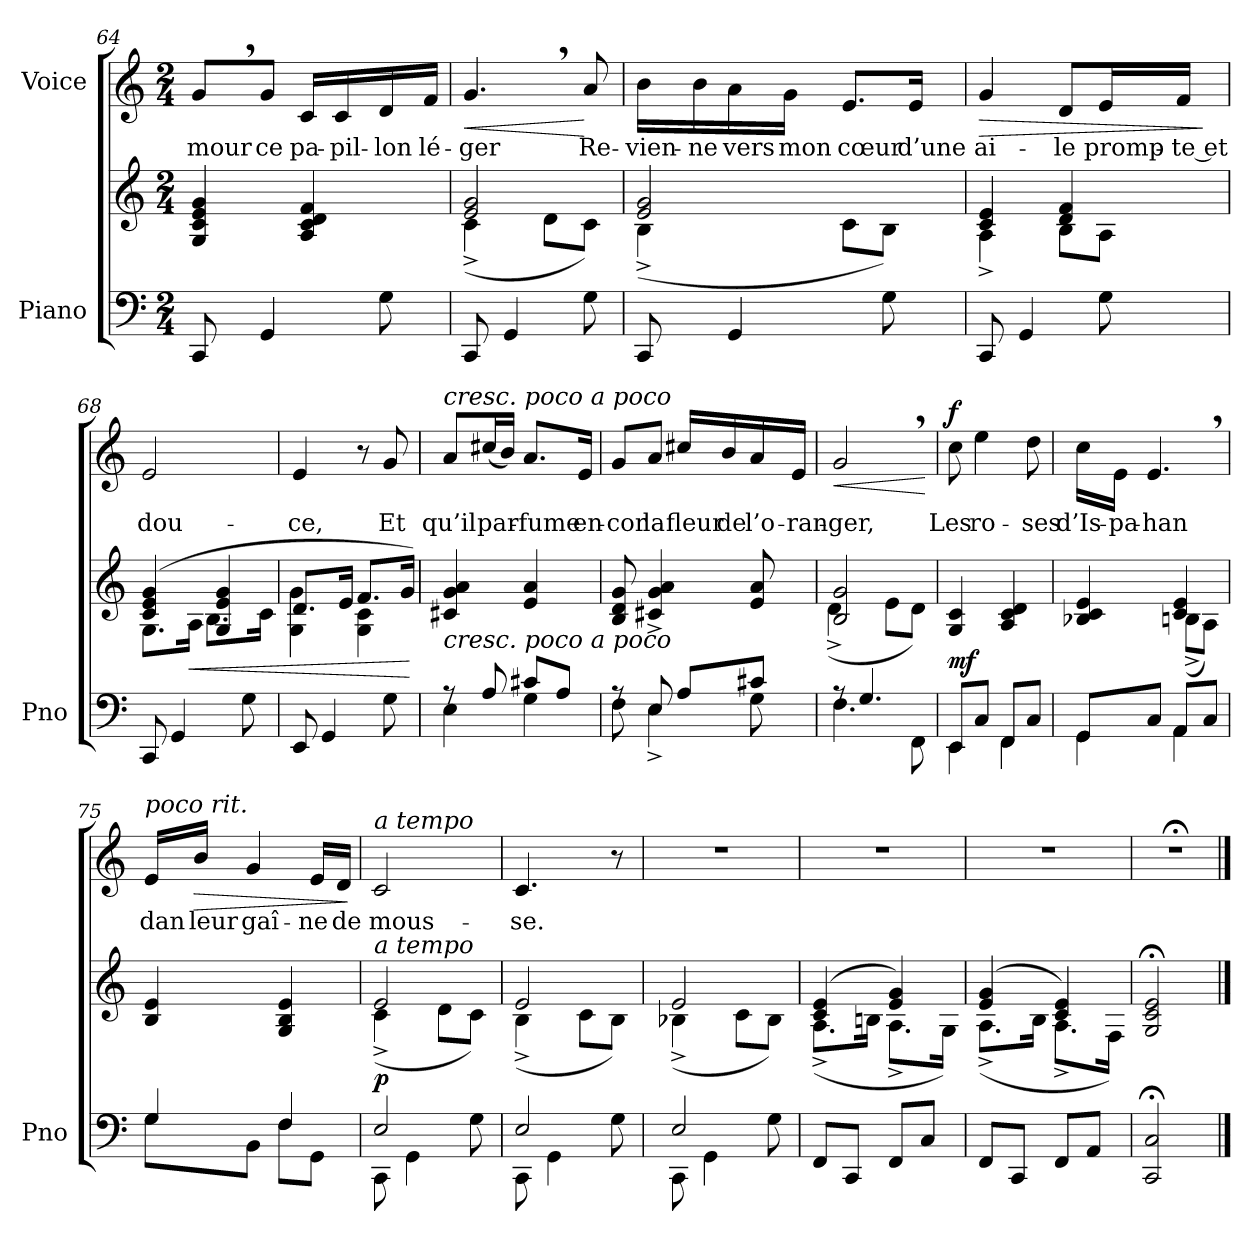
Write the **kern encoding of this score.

**kern	**kern	**dynam	**kern	**text	**dynam
*part2	*part2	*part2	*part1	*part1	*part1
*staff3	*staff2	*staff2/3	*staff1	*staff1	*staff1
*I"Piano	*	*	*I"Voice	*	*
*I'Pno	*	*	*	*	*
*clefF4	*clefG2	*	*clefG2	*	*
*k[]	*k[]	*	*k[]	*	*
*M2/4	*M2/4	*	*M2/4	*	*
=64	=64	=64	=64	=64	=64
!	!	!	!	!LO:LY:b	!
8CC/	4G/ 4c/ 4e/ 4g/	.	8g,/L	-mour	.
!	!	!	!	!LO:LY:b	!
4GG/	.	.	8g/J	ce	.
!	!	!	!	!LO:LY:b	!
.	4A/ 4c/ 4d/ 4f/	.	16c/LL	pa-	.
!	!	!	!	!LO:LY:b	!
.	.	.	16c/	-pil-	.
!	!	!	!	!LO:LY:b	!
8G\	.	.	16d/	-lon	.
!	!	!	!	!LO:LY:b	!
.	.	.	16f/JJ	lé-	.
!!LO:PB:g=z
=65	=65	=65	=65	=65	=65
*	*^	*	*	*	*
!	!	!	!	!	!LO:LY:b	!LO:HP:b
8CC/	2e/ 2g/	(<4c^\	.	4.g,/	-ger	<
4GG/	.	.	.	.	.	.
.	.	8d\L	.	.	.	.
!	!	!	!	!	!LO:LY:b	!
8G\	.	8c\J)	.	8a/	Re-	[
=66	=66	=66	=66	=66	=66	=66
!	!	!	!	!	!LO:LY:b	!
8CC/	2e/ 2g/	(<4B^\	.	16b\LL	-vien-	.
!	!	!	!	!	!LO:LY:b	!
.	.	.	.	16b\	-ne	.
!	!	!	!	!	!LO:LY:b	!
4GG/	.	.	.	16a\	vers	.
!	!	!	!	!	!LO:LY:b	!
.	.	.	.	16g\JJ	mon	.
!	!	!	!	!	!LO:LY:b	!
.	.	8c\L	.	8.e/L	cœur	.
8G\	.	8B\J)	.	.	.	.
!	!	!	!	!	!LO:LY:b	!
.	.	.	.	16e/Jk	d’une	.
=67	=67	=67	=67	=67	=67	=67
!	!	!	!	!	!LO:LY:b	!LO:HP:b
8CC/	4c/ 4e/	4A^\	.	4g/	ai-	>
4GG/	.	.	.	.	.	.
!	!	!	!	!	!LO:LY:b	!
.	4d/ 4f/	8B\L	.	8d/L	-le	.
!	!	!	!	!	!LO:LY:b	!
8G\	.	8A\J	.	16e/L	promp-	.
!	!	!	!	!	!LO:LY:b	!
.	.	.	.	16f/JJ	te et	.
*	*v	*v	*	*	*	*
.	.	.	.	.	]
=68	=68	=68	=68	=68	=68
*	*^	*	*	*	*
!	!	!	!	!	!LO:LY:b	!
8CC/	(>4c/ 4e/ 4g/	8.G\L	.	2e/	dou-	.
4GG/	.	.	.	.	.	.
!	!	!	!LO:HP:b	!	!	!
.	.	16A\Jk	<	.	.	.
.	4G/ 4e/ 4g/	8.B\L	.	.	.	.
8G\	.	.	.	.	.	.
.	.	16c\Jk	.	.	.	.
!!LO:LB:g=z
=69	=69	=69	=69	=69	=69	=69
!	!	!	!	!	!LO:LY:b	!
8EE/	8.d/L	4G\ 4g\	.	4e/	-ce,	.
4GG/	.	.	.	.	.	.
.	16e/Jk	.	.	.	.	.
.	8.f/L	4G\ 4c\	.	8r	.	.
!	!	!	!	!	!LO:LY:b	!
8G\	.	.	.	8g/	Et	.
.	16g/Jk)	.	.	.	.	.
*	*v	*v	*	*	*	*
.	.	[	.	.	.
=70	=70	=70	=70	=70	=70
*^	*	*	*	*	*
!	!	!	!	!LO:TX:a:i:t=cresc. poco a poco	!	!
!LO:TX:a:i:t=cresc. poco a poco	!	!	!	!	!	!
!	!	!	!	!	!LO:LY:b	!
8rA	4E\	4c#X/ 4g/ 4a/	.	8a/L	qu’il	.
!	!	!	!	!	!LO:LY:b	!
8A/	.	.	.	(<16cc#X/L	par-	.
.	.	.	.	16b/JJ)	.	.
!	!	!	!	!	!LO:LY:b	!
8c#X/L	4G\	4e/ 4a/	.	8.a/L	-fume	.
8A/J	.	.	.	.	.	.
!	!	!	!	!	!LO:LY:b	!
.	.	.	.	16e/Jk	en-	.
=71	=71	=71	=71	=71	=71	=71
!	!	!	!	!	!LO:LY:b	!
8rA	8F\	8B/ 8d/ 8g/	.	8g/L	-cor	.
!	!	!	!	!	!LO:LY:b	!
8E/	4E^\	4c#X/^ 4g/^ 4a/^	.	8a/J	la	.
!	!	!	!	!	!LO:LY:b	!
8A/L	.	.	.	16cc#X/LL	fleur	.
!	!	!	!	!	!LO:LY:b	!
.	.	.	.	16b/	de	.
!	!	!	!	!	!LO:LY:b	!
8c#X/J	8G\	8e/ 8a/	.	16a/	l’o-	.
!	!	!	!	!	!LO:LY:b	!
.	.	.	.	16e/JJ	-ran-	.
=72	=72	=72	=72	=72	=72	=72
*	*	*^	*	*	*	*
!	!	!	!	!	!	!LO:LY:b	!LO:HP:b
8rA	4.F\	2B/ 2g/	(<4d^\	.	2g,/	-ger,	<
4.G/	.	.	.	.	.	.	.
.	.	.	8e\L	.	.	.	.
.	8FF\	.	8d\J)	.	.	.	.
*v	*v	*	*	*	*	*	*
*	*v	*v	*	*	*	*
.	.	.	.	.	[
!!LO:LB:g=z
=73	=73	=73	=73	=73	=73
*^	*	*	*	*	*
!	!	!	!LO:DY:a=2	!	!LO:LY:b	!LO:DY:a
8EE/L	4EE\	4G/ 4c/	mf	8cc\	Les	f
!	!	!	!	!	!LO:LY:b	!
8C/J	.	.	.	4ee\	ro-	.
8FF/L	4FF\	4A/ 4c/ 4d/	.	.	.	.
!	!	!	!	!	!LO:LY:b	!
8C/J	.	.	.	8dd\	-ses	.
=74	=74	=74	=74	=74	=74	=74
*	*	*^	*	*	*	*
!	!	!	!	!	!	!LO:LY:b	!
8GG/L	4GG\	4B-X/ 4c/ 4e/	4ryy	.	16cc\LL	d’Is-	.
!	!	!	!	!	!	!LO:LY:b	!
.	.	.	.	.	16e\JJ	-pa-	.
!	!	!	!	!	!	!LO:LY:b	!
8C/J	.	.	.	.	4.e,/	-han	.
8AA/L	4AA\	4c/ 4e/	(<8Bn^\L	.	.	.	.
8C/J	.	.	8A\J)	.	.	.	.
=75	=75	=75	=75	=75	=75	=75	=75
!	!	!	!	!	!LO:TX:a:i:t=poco rit.	!	!
!	!	!LO:TX:a:i:t=poco rit.	!	!	!	!	!
!	!	!	!	!	!	!LO:LY:b	!
*	*	*v	*v	*	*	*	*
4G/	8G\L	4B/ 4e/	.	16e/LL	dan	.
!	!	!	!	!	!LO:LY:b	!LO:HP:b
.	.	.	.	16b/JJ	leur	>
!	!	!	!	!	!LO:LY:b	!
.	8BB\J	.	.	4g/	gaî-	.
4F/	8F\L	4G/ 4B/ 4e/	.	.	.	.
!	!	!	!	!	!LO:LY:b	!
.	8GG\J	.	.	16e/LL	-ne	.
!	!	!	!	!	!LO:LY:b	!
.	.	.	.	16d/JJ	de	.
*v	*v	*	*	*	*	*
.	.	.	.	.	]
=76	=76	=76	=76	=76	=76
*^	*^	*	*	*	*
!	!	!	!	!	!LO:TX:a:i:t=a tempo	!	!
!	!	!LO:TX:a:i:t=a tempo	!	!	!	!	!
!	!	!	!	!LO:DY:a=2	!	!LO:LY:b	!
2E/	8CC\	2e/	(<4c^\	p	2c/	mous-	.
.	4GG\	.	.	.	.	.	.
.	.	.	8d\L	.	.	.	.
.	8G\	.	8c\J)	.	.	.	.
!!LO:PB:g=z
=77	=77	=77	=77	=77	=77	=77	=77
!	!	!	!	!	!	!LO:LY:b	!
2E/	8CC\	2e/	(<4B^\	.	4.c/	-se.	.
.	4GG\	.	.	.	.	.	.
.	.	.	8c\L	.	.	.	.
.	8G\	.	8B\J)	.	8r	.	.
=78	=78	=78	=78	=78	=78	=78	=78
2E/	8CC\	2e/	(<4B-X^\	.	2r	.	.
.	4GG\	.	.	.	.	.	.
.	.	.	8c\L	.	.	.	.
.	8G\	.	8B-\J)	.	.	.	.
*v	*v	*	*	*	*	*	*
=79	=79	=79	=79	=79	=79	=79
8FF/L	(>4c/ 4e/	(<8.A^\L	.	2r	.	.
8CC/J	.	.	.	.	.	.
.	.	16Bn\Jk	.	.	.	.
8FF/L	4e/ 4g/)	8.A^\L	.	.	.	.
8C/J	.	.	.	.	.	.
.	.	16G\Jk)	.	.	.	.
=80	=80	=80	=80	=80	=80	=80
8FF/L	(>4e/ 4g/	(<8.A^\L	.	2r	.	.
8CC/J	.	.	.	.	.	.
.	.	16B\Jk	.	.	.	.
8FF/L	4c/ 4e/)	8.A^\L	.	.	.	.
8AA/J	.	.	.	.	.	.
.	.	16F\Jk)	.	.	.	.
*	*v	*v	*	*	*	*
=81	=81	=81	=81	=81	=81
2CC/; 2C/;	2G/;< 2c/;< 2e/;<	.	2r;<	.	.
==	==	==	==	==	==
*-	*-	*-	*-	*-	*-
